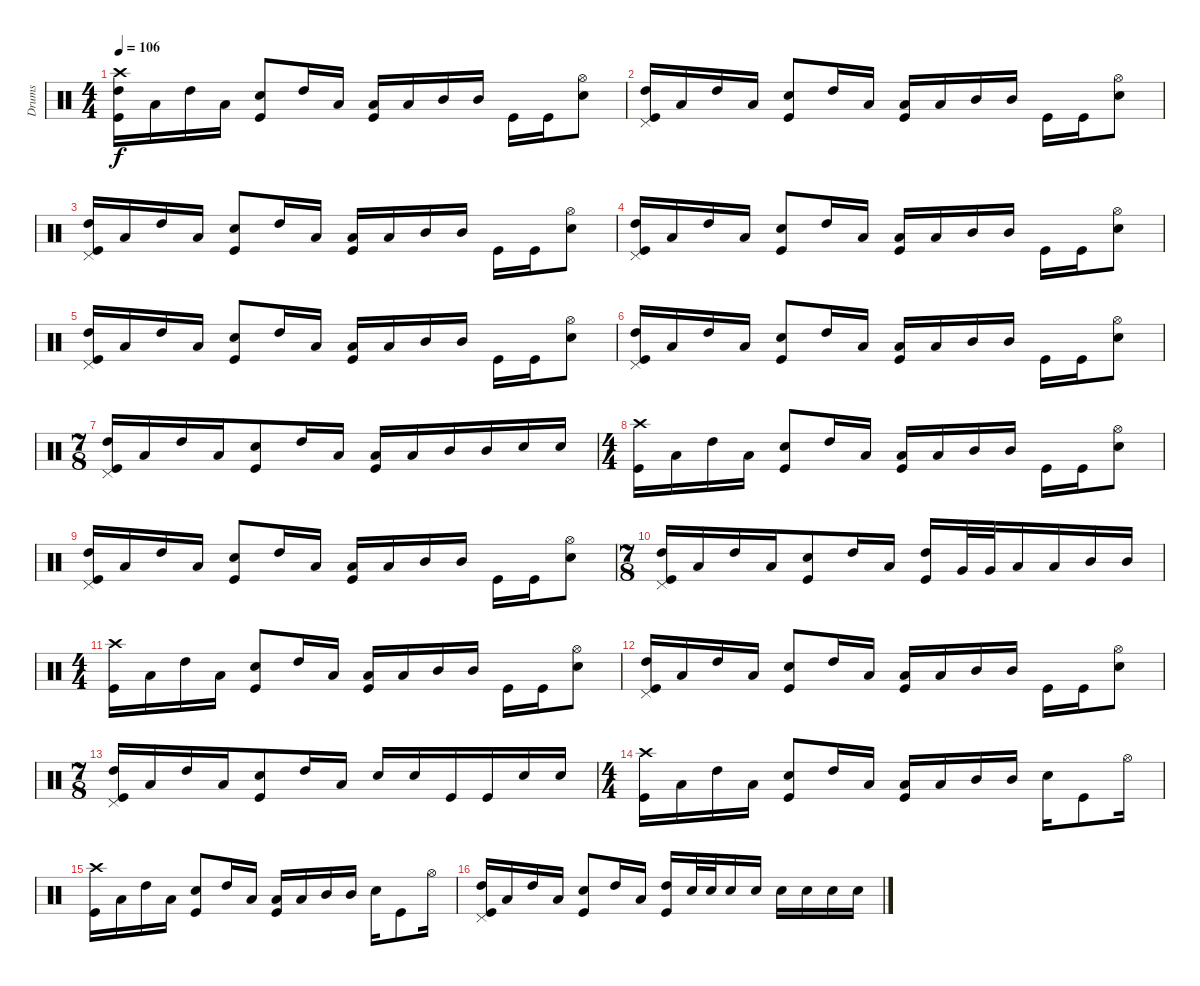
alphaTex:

\track ("Drums" "Drums") {instrument percussion}
\staff {score}
\articulation defaults
\ts (4 4)
\tempo 106
\clef neutral
\ks c
("Crash high (hit)" "High Tom (hit)" "Kick (hit)").16{dy f} "Low Tom (hit)".16 "High Tom (hit)".16 "Low Tom (hit)".16 ("Snare (hit) 2" "Kick (hit)").8 "High Tom (hit)".16 "Low Tom (hit)".16 ("Low Tom (hit)" "Kick (hit)").16 "Low Tom (hit)".16 "Mid Tom (hit)".16 "Mid Tom (hit)".16 "Kick (hit)".16 "Kick (hit)".16 ("Hi-Hat (open)" "Snare (hit) 2").8 |
("High Tom (hit)" "Pedal Hi-Hat (hit)" "Kick (hit)").16 "Low Tom (hit)".16 "High Tom (hit)".16 "Low Tom (hit)".16 ("Snare (hit) 2" "Kick (hit)").8 "High Tom (hit)".16 "Low Tom (hit)".16 ("Low Tom (hit)" "Kick (hit)").16 "Low Tom (hit)".16 "Mid Tom (hit)".16 "Mid Tom (hit)".16 "Kick (hit)".16 "Kick (hit)".16 ("Hi-Hat (open)" "Snare (hit) 2").8 |
("High Tom (hit)" "Pedal Hi-Hat (hit)" "Kick (hit)").16 "Low Tom (hit)".16 "High Tom (hit)".16 "Low Tom (hit)".16 ("Snare (hit) 2" "Kick (hit)").8 "High Tom (hit)".16 "Low Tom (hit)".16 ("Low Tom (hit)" "Kick (hit)").16 "Low Tom (hit)".16 "Mid Tom (hit)".16 "Mid Tom (hit)".16 "Kick (hit)".16 "Kick (hit)".16 ("Hi-Hat (open)" "Snare (hit) 2").8 |
("High Tom (hit)" "Pedal Hi-Hat (hit)" "Kick (hit)").16 "Low Tom (hit)".16 "High Tom (hit)".16 "Low Tom (hit)".16 ("Snare (hit) 2" "Kick (hit)").8 "High Tom (hit)".16 "Low Tom (hit)".16 ("Low Tom (hit)" "Kick (hit)").16 "Low Tom (hit)".16 "Mid Tom (hit)".16 "Mid Tom (hit)".16 "Kick (hit)".16 "Kick (hit)".16 ("Hi-Hat (open)" "Snare (hit) 2").8 |
("High Tom (hit)" "Pedal Hi-Hat (hit)" "Kick (hit)").16 "Low Tom (hit)".16 "High Tom (hit)".16 "Low Tom (hit)".16 ("Snare (hit) 2" "Kick (hit)").8 "High Tom (hit)".16 "Low Tom (hit)".16 ("Low Tom (hit)" "Kick (hit)").16 "Low Tom (hit)".16 "Mid Tom (hit)".16 "Mid Tom (hit)".16 "Kick (hit)".16 "Kick (hit)".16 ("Hi-Hat (open)" "Snare (hit) 2").8 |
("High Tom (hit)" "Pedal Hi-Hat (hit)" "Kick (hit)").16 "Low Tom (hit)".16 "High Tom (hit)".16 "Low Tom (hit)".16 ("Snare (hit) 2" "Kick (hit)").8 "High Tom (hit)".16 "Low Tom (hit)".16 ("Low Tom (hit)" "Kick (hit)").16 "Low Tom (hit)".16 "Mid Tom (hit)".16 "Mid Tom (hit)".16 "Kick (hit)".16 "Kick (hit)".16 ("Hi-Hat (open)" "Snare (hit) 2").8 |
\ts (7 8)
("High Tom (hit)" "Pedal Hi-Hat (hit)" "Kick (hit)").16 "Low Tom (hit)".16 "High Tom (hit)".16 "Low Tom (hit)".16 ("Snare (hit) 2" "Kick (hit)").8 "High Tom (hit)".16 "Low Tom (hit)".16 ("Low Tom (hit)" "Kick (hit)").16 "Low Tom (hit)".16 "Mid Tom (hit)".16 "Mid Tom (hit)".16 "Snare (hit) 2".16 "Snare (hit) 2".16 |
\ts (4 4)
("Crash high (hit)" "Kick (hit)").16 "Low Tom (hit)".16 "High Tom (hit)".16 "Low Tom (hit)".16 ("Snare (hit) 2" "Kick (hit)").8 "High Tom (hit)".16 "Low Tom (hit)".16 ("Low Tom (hit)" "Kick (hit)").16 "Low Tom (hit)".16 "Mid Tom (hit)".16 "Mid Tom (hit)".16 "Kick (hit)".16 "Kick (hit)".16 ("Hi-Hat (open)" "Snare (hit) 2").8 |
("High Tom (hit)" "Pedal Hi-Hat (hit)" "Kick (hit)").16 "Low Tom (hit)".16 "High Tom (hit)".16 "Low Tom (hit)".16 ("Snare (hit) 2" "Kick (hit)").8 "High Tom (hit)".16 "Low Tom (hit)".16 ("Low Tom (hit)" "Kick (hit)").16 "Low Tom (hit)".16 "Mid Tom (hit)".16 "Mid Tom (hit)".16 "Kick (hit)".16 "Kick (hit)".16 ("Hi-Hat (open)" "Snare (hit) 2").8 |
\ts (7 8)
("High Tom (hit)" "Pedal Hi-Hat (hit)" "Kick (hit)").16 "Low Tom (hit)".16 "High Tom (hit)".16 "Low Tom (hit)".16 ("Snare (hit) 2" "Kick (hit)").8 "High Tom (hit)".16 "Low Tom (hit)".16 ("High Tom (hit)" "Kick (hit)").16 "Very Low Tom (hit)".32 "Very Low Tom (hit)".32 "Low Tom (hit)".16 "Low Tom (hit)".16 "Mid Tom (hit)".16 "Mid Tom (hit)".16 |
\ts (4 4)
("Crash high (hit)" "Kick (hit)").16 "Low Tom (hit)".16 "High Tom (hit)".16 "Low Tom (hit)".16 ("Snare (hit) 2" "Kick (hit)").8 "High Tom (hit)".16 "Low Tom (hit)".16 ("Low Tom (hit)" "Kick (hit)").16 "Low Tom (hit)".16 "Mid Tom (hit)".16 "Mid Tom (hit)".16 "Kick (hit)".16 "Kick (hit)".16 ("Hi-Hat (open)" "Snare (hit) 2").8 |
("High Tom (hit)" "Pedal Hi-Hat (hit)" "Kick (hit)").16 "Low Tom (hit)".16 "High Tom (hit)".16 "Low Tom (hit)".16 ("Snare (hit) 2" "Kick (hit)").8 "High Tom (hit)".16 "Low Tom (hit)".16 ("Low Tom (hit)" "Kick (hit)").16 "Low Tom (hit)".16 "Mid Tom (hit)".16 "Mid Tom (hit)".16 "Kick (hit)".16 "Kick (hit)".16 ("Hi-Hat (open)" "Snare (hit) 2").8 |
\ts (7 8)
("High Tom (hit)" "Pedal Hi-Hat (hit)" "Kick (hit)").16 "Low Tom (hit)".16 "High Tom (hit)".16 "Low Tom (hit)".16 ("Snare (hit) 2" "Kick (hit)").8 "High Tom (hit)".16 "Low Tom (hit)".16 "Snare (hit) 2".16 "Snare (hit) 2".16 "Kick (hit)".16 "Kick (hit)".16 "Snare (hit) 2".16 "Snare (hit) 2".16 |
\ts (4 4)
("Crash high (hit)" "Kick (hit)").16 "Low Tom (hit)".16 "High Tom (hit)".16 "Low Tom (hit)".16 ("Snare (hit) 2" "Kick (hit)").8 "High Tom (hit)".16 "Low Tom (hit)".16 ("Low Tom (hit)" "Kick (hit)").16 "Low Tom (hit)".16 "Mid Tom (hit)".16 "Mid Tom (hit)".16 "Electric Snare (hit)".16 "Kick (hit)".8 "Hi-Hat (open)".16 |
("Crash high (hit)" "Kick (hit)").16 "Low Tom (hit)".16 "High Tom (hit)".16 "Low Tom (hit)".16 ("Snare (hit) 2" "Kick (hit)").8 "High Tom (hit)".16 "Low Tom (hit)".16 ("Low Tom (hit)" "Kick (hit)").16 "Low Tom (hit)".16 "Mid Tom (hit)".16 "Mid Tom (hit)".16 "Electric Snare (hit)".16 "Kick (hit)".8 "Hi-Hat (open)".16 |
("High Tom (hit)" "Pedal Hi-Hat (hit)" "Kick (hit)").16 "Low Tom (hit)".16 "High Tom (hit)".16 "Low Tom (hit)".16 ("Snare (hit) 2" "Kick (hit)").8 "High Tom (hit)".16 "Low Tom (hit)".16 ("High Tom (hit)" "Kick (hit)").16 "Snare (hit) 2".32 "Snare (hit) 2".32 "Snare (hit) 2".16 "Snare (hit) 2".16 "Snare (hit) 2".16 "Snare (hit) 2".16 "Snare (hit) 2".16 "Snare (hit) 2".16
